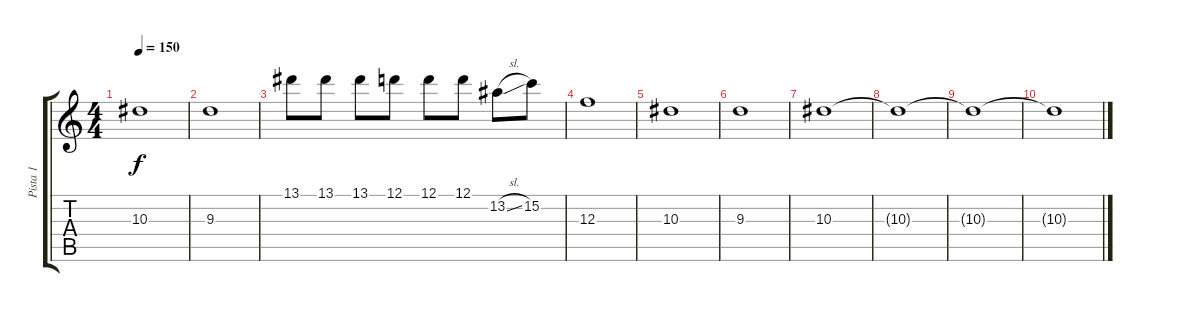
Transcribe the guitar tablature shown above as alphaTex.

\track ("Pista 1" "Pista 1") {instrument distortionguitar}
\staff {score tabs}
\tuning (D4 A3 F3 C3 G2 C2) {hide}
\ts (4 4)
\tempo 150
\clef g2
\ks c
10.3.1{dy f} |
9.3.1 |
13.1.8 13.1.8 13.1.8 12.1.8 12.1.8 12.1.8 13.2{sl}.8 15.2.8 |
12.3.1 |
10.3.1 |
9.3.1 |
10.3.1 |
10.3{t}.1 |
10.3{t}.1 |
10.3{t}.1
